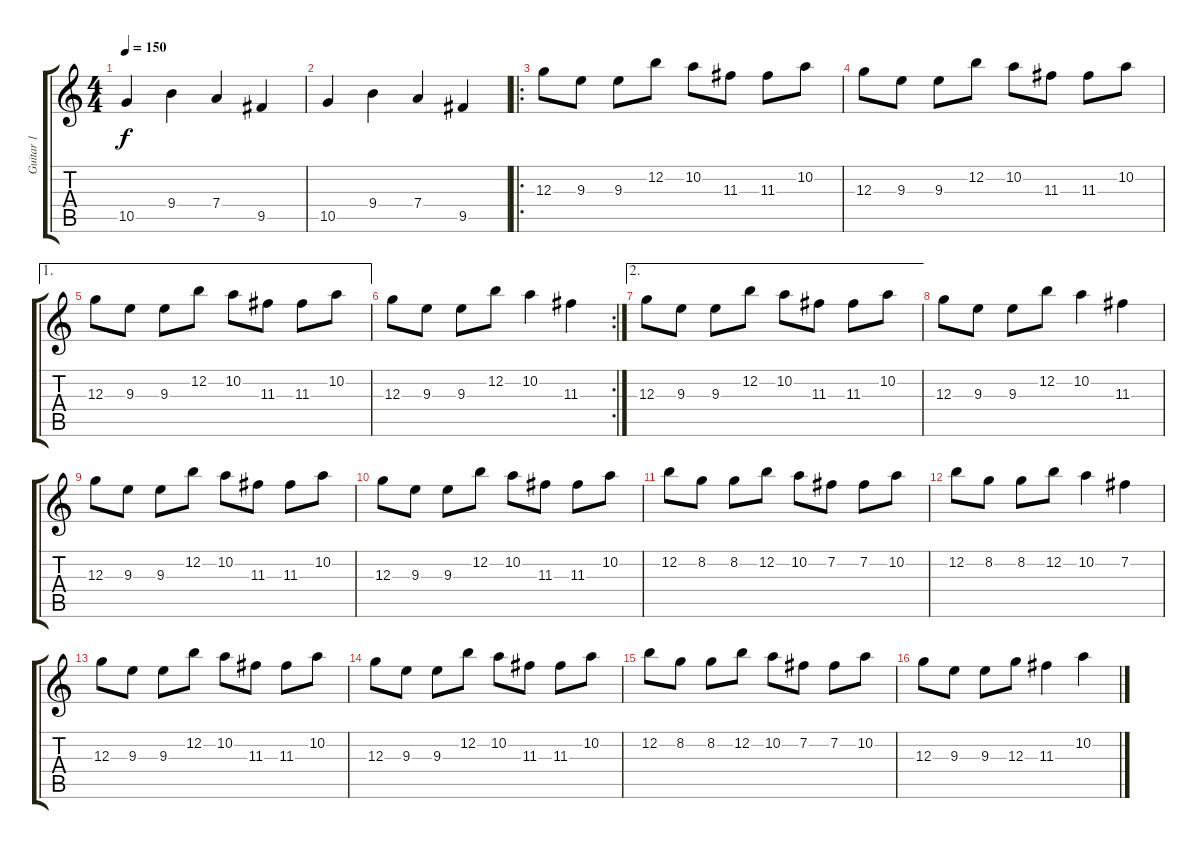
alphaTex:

\track ("Guitar 1" "Guitar 1") {instrument distortionguitar}
\staff {score tabs}
\tuning (E4 B3 G3 D3 A2 E2) {hide}
\ts (4 4)
\tempo 150
\clef g2
\ks c
10.5.4{dy f} 9.4.4 7.4.4 9.5.4 |
10.5.4 9.4.4 7.4.4 9.5.4 |
\ro
12.3.8 9.3.8 9.3.8 12.2.8 10.2.8 11.3.8 11.3.8 10.2.8 |
12.3.8 9.3.8 9.3.8 12.2.8 10.2.8 11.3.8 11.3.8 10.2.8 |
\ae 1
12.3.8 9.3.8 9.3.8 12.2.8 10.2.8 11.3.8 11.3.8 10.2.8 |
\rc 2
12.3.8 9.3.8 9.3.8 12.2.8 10.2.4 11.3.4 |
\ae 2
12.3.8 9.3.8 9.3.8 12.2.8 10.2.8 11.3.8 11.3.8 10.2.8 |
12.3.8 9.3.8 9.3.8 12.2.8 10.2.4 11.3.4 |
12.3.8 9.3.8 9.3.8 12.2.8 10.2.8 11.3.8 11.3.8 10.2.8 |
12.3.8 9.3.8 9.3.8 12.2.8 10.2.8 11.3.8 11.3.8 10.2.8 |
12.2.8 8.2.8 8.2.8 12.2.8 10.2.8 7.2.8 7.2.8 10.2.8 |
12.2.8 8.2.8 8.2.8 12.2.8 10.2.4 7.2.4 |
12.3.8 9.3.8 9.3.8 12.2.8 10.2.8 11.3.8 11.3.8 10.2.8 |
12.3.8 9.3.8 9.3.8 12.2.8 10.2.8 11.3.8 11.3.8 10.2.8 |
12.2.8 8.2.8 8.2.8 12.2.8 10.2.8 7.2.8 7.2.8 10.2.8 |
12.3.8 9.3.8 9.3.8 12.3.8 11.3.4 10.2.4
